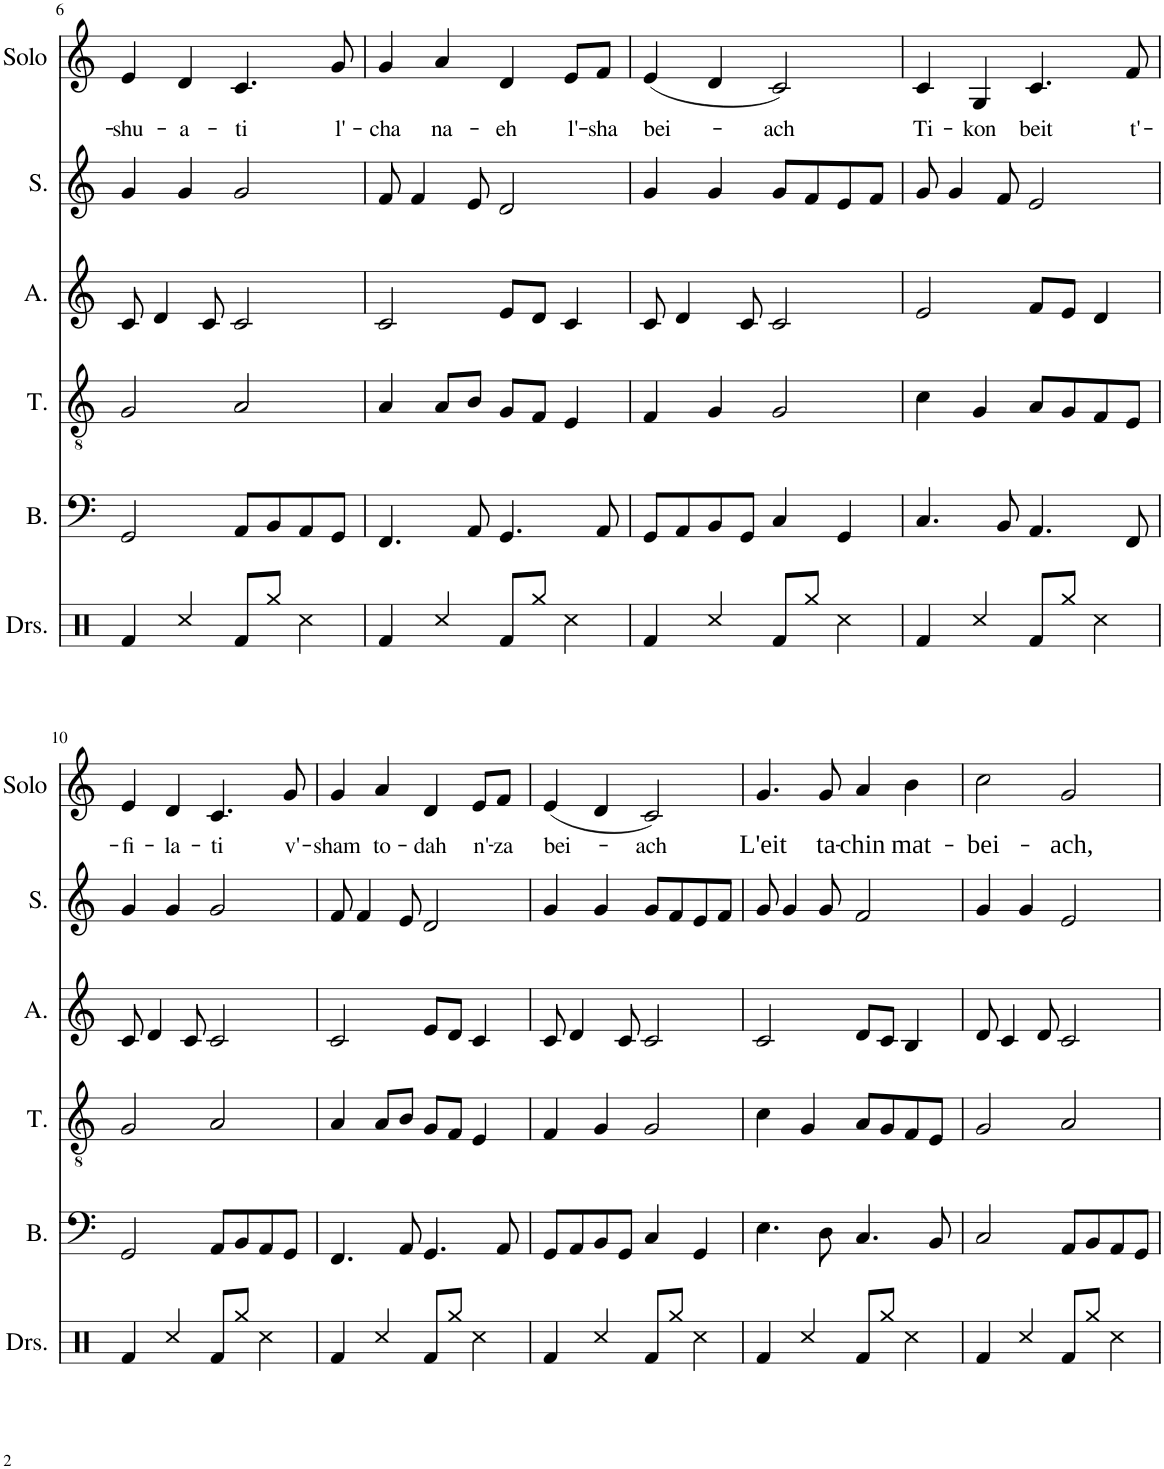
**kern	**kern	**kern	**kern	**kern	**kern	**text
*part6	*part5	*part4	*part3	*part2	*part1	*part1
*staff6	*staff5	*staff4	*staff3	*staff2	*staff1	*staff1
*I"Drumset	*I"Bass	*I"Tenor	*I"Alto	*I"Soprano	*I"Solo	*
*I'Drs.	*I'B.	*I'T.	*I'A.	*I'S.	*I'Solo	*
!!LO:PB:g=z
*clefX	*clefF4	*clefGv2	*clefG2	*clefG2	*clefG2	*
*k[]	*k[]	*k[]	*k[]	*k[]	*k[]	*
*M4/4	*M4/4	*M4/4	*M4/4	*M4/4	*M4/4	*
=6	=6	=6	=6	=6	=6	=6
!	!	!	!	!	!	!LO:LY:b
4Rf/	2GG/	2G/	8c/	4g/	4e/	-shu-
.	.	.	4d/	.	.	.
!	!	!	!	!	!	!LO:LY:b
4Rcc/	.	.	.	4g/	4d/	-a-
.	.	.	8c/	.	.	.
!	!	!	!	!	!	!LO:LY:b
8Rf/L	8AA/L	2A/	2c/	2g/	4.c/	-ti
8Rgg/J	8BB/	.	.	.	.	.
4Rcc\	8AA/	.	.	.	.	.
!	!	!	!	!	!	!LO:LY:b
.	8GG/J	.	.	.	8g/	l'-
=7	=7	=7	=7	=7	=7	=7
!	!	!	!	!	!	!LO:LY:b
4Rf/	4.FF/	4A/	2c/	8f/	4g/	-cha
.	.	.	.	4f/	.	.
!	!	!	!	!	!	!LO:LY:b
4Rcc/	.	8A/L	.	.	4a/	na-
.	8AA/	8B/J	.	8e/	.	.
!	!	!	!	!	!	!LO:LY:b
8Rf/L	4.GG/	8G/L	8e/L	2d/	4d/	-eh
8Rgg/J	.	8F/J	8d/J	.	.	.
!	!	!	!	!	!	!LO:LY:b
4Rcc\	.	4E/	4c/	.	8e/L	l'-
!	!	!	!	!	!	!LO:LY:b
.	8AA/	.	.	.	8f/J	-sha
=8	=8	=8	=8	=8	=8	=8
!	!	!	!	!	!	!LO:LY:b
4Rf/	8GG/L	4F/	8c/	4g/	(4e/	bei-
.	8AA/	.	4d/	.	.	.
4Rcc/	8BB/	4G/	.	4g/	4d/	.
.	8GG/J	.	8c/	.	.	.
!	!	!	!	!	!	!LO:LY:b
8Rf/L	4C/	2G/	2c/	8g/L	2c/)	-ach
8Rgg/J	.	.	.	8f/	.	.
4Rcc\	4GG/	.	.	8e/	.	.
.	.	.	.	8f/J	.	.
=9	=9	=9	=9	=9	=9	=9
!	!	!	!	!	!	!LO:LY:b
4Rf/	4.C/	4c\	2e/	8g/	4c/	Ti-
.	.	.	.	4g/	.	.
!	!	!	!	!	!	!LO:LY:b
4Rcc/	.	4G/	.	.	4G/	-kon
.	8BB/	.	.	8f/	.	.
!	!	!	!	!	!	!LO:LY:b
8Rf/L	4.AA/	8A/L	8f/L	2e/	4.c/	beit
8Rgg/J	.	8G/	8e/J	.	.	.
4Rcc\	.	8F/	4d/	.	.	.
!	!	!	!	!	!	!LO:LY:b
.	8FF/	8E/J	.	.	8f/	t'-
!!LO:LB:g=z
=10	=10	=10	=10	=10	=10	=10
!	!	!	!	!	!	!LO:LY:b
4Rf/	2GG/	2G/	8c/	4g/	4e/	-fi-
.	.	.	4d/	.	.	.
!	!	!	!	!	!	!LO:LY:b
4Rcc/	.	.	.	4g/	4d/	-la-
.	.	.	8c/	.	.	.
!	!	!	!	!	!	!LO:LY:b
8Rf/L	8AA/L	2A/	2c/	2g/	4.c/	-ti
8Rgg/J	8BB/	.	.	.	.	.
4Rcc\	8AA/	.	.	.	.	.
!	!	!	!	!	!	!LO:LY:b
.	8GG/J	.	.	.	8g/	v'-
=11	=11	=11	=11	=11	=11	=11
!	!	!	!	!	!	!LO:LY:b
4Rf/	4.FF/	4A/	2c/	8f/	4g/	-sham
.	.	.	.	4f/	.	.
!	!	!	!	!	!	!LO:LY:b
4Rcc/	.	8A/L	.	.	4a/	to-
.	8AA/	8B/J	.	8e/	.	.
!	!	!	!	!	!	!LO:LY:b
8Rf/L	4.GG/	8G/L	8e/L	2d/	4d/	-dah
8Rgg/J	.	8F/J	8d/J	.	.	.
!	!	!	!	!	!	!LO:LY:b
4Rcc\	.	4E/	4c/	.	8e/L	n'-
!	!	!	!	!	!	!LO:LY:b
.	8AA/	.	.	.	8f/J	-za
=12	=12	=12	=12	=12	=12	=12
!	!	!	!	!	!	!LO:LY:b
4Rf/	8GG/L	4F/	8c/	4g/	(4e/	bei-
.	8AA/	.	4d/	.	.	.
4Rcc/	8BB/	4G/	.	4g/	4d/	.
.	8GG/J	.	8c/	.	.	.
!	!	!	!	!	!	!LO:LY:b
8Rf/L	4C/	2G/	2c/	8g/L	2c/)	-ach
8Rgg/J	.	.	.	8f/	.	.
4Rcc\	4GG/	.	.	8e/	.	.
.	.	.	.	8f/J	.	.
=13	=13	=13	=13	=13	=13	=13
!	!	!	!	!	!	!LO:LY:b
4Rf/	4.E\	4c\	2c/	8g/	4.g/	L'eit
.	.	.	.	4g/	.	.
4Rcc/	.	4G/	.	.	.	.
!	!	!	!	!	!	!LO:LY:b
.	8D\	.	.	8g/	8g/	ta-
!	!	!	!	!	!	!LO:LY:b
8Rf/L	4.C/	8A/L	8d/L	2f/	4a/	-chin
8Rgg/J	.	8G/	8c/J	.	.	.
!	!	!	!	!	!	!LO:LY:b
4Rcc\	.	8F/	4B/	.	4b\	mat-
.	8BB/	8E/J	.	.	.	.
=14	=14	=14	=14	=14	=14	=14
!	!	!	!	!	!	!LO:LY:b
4Rf/	2C/	2G/	8d/	4g/	2cc\	-bei-
.	.	.	4c/	.	.	.
4Rcc/	.	.	.	4g/	.	.
.	.	.	8d/	.	.	.
!	!	!	!	!	!	!LO:LY:b
8Rf/L	8AA/L	2A/	2c/	2e/	2g/	-ach,
8Rgg/J	8BB/	.	.	.	.	.
4Rcc\	8AA/	.	.	.	.	.
.	8GG/J	.	.	.	.	.
=	=	=	=	=	=	=
*-	*-	*-	*-	*-	*-	*-
